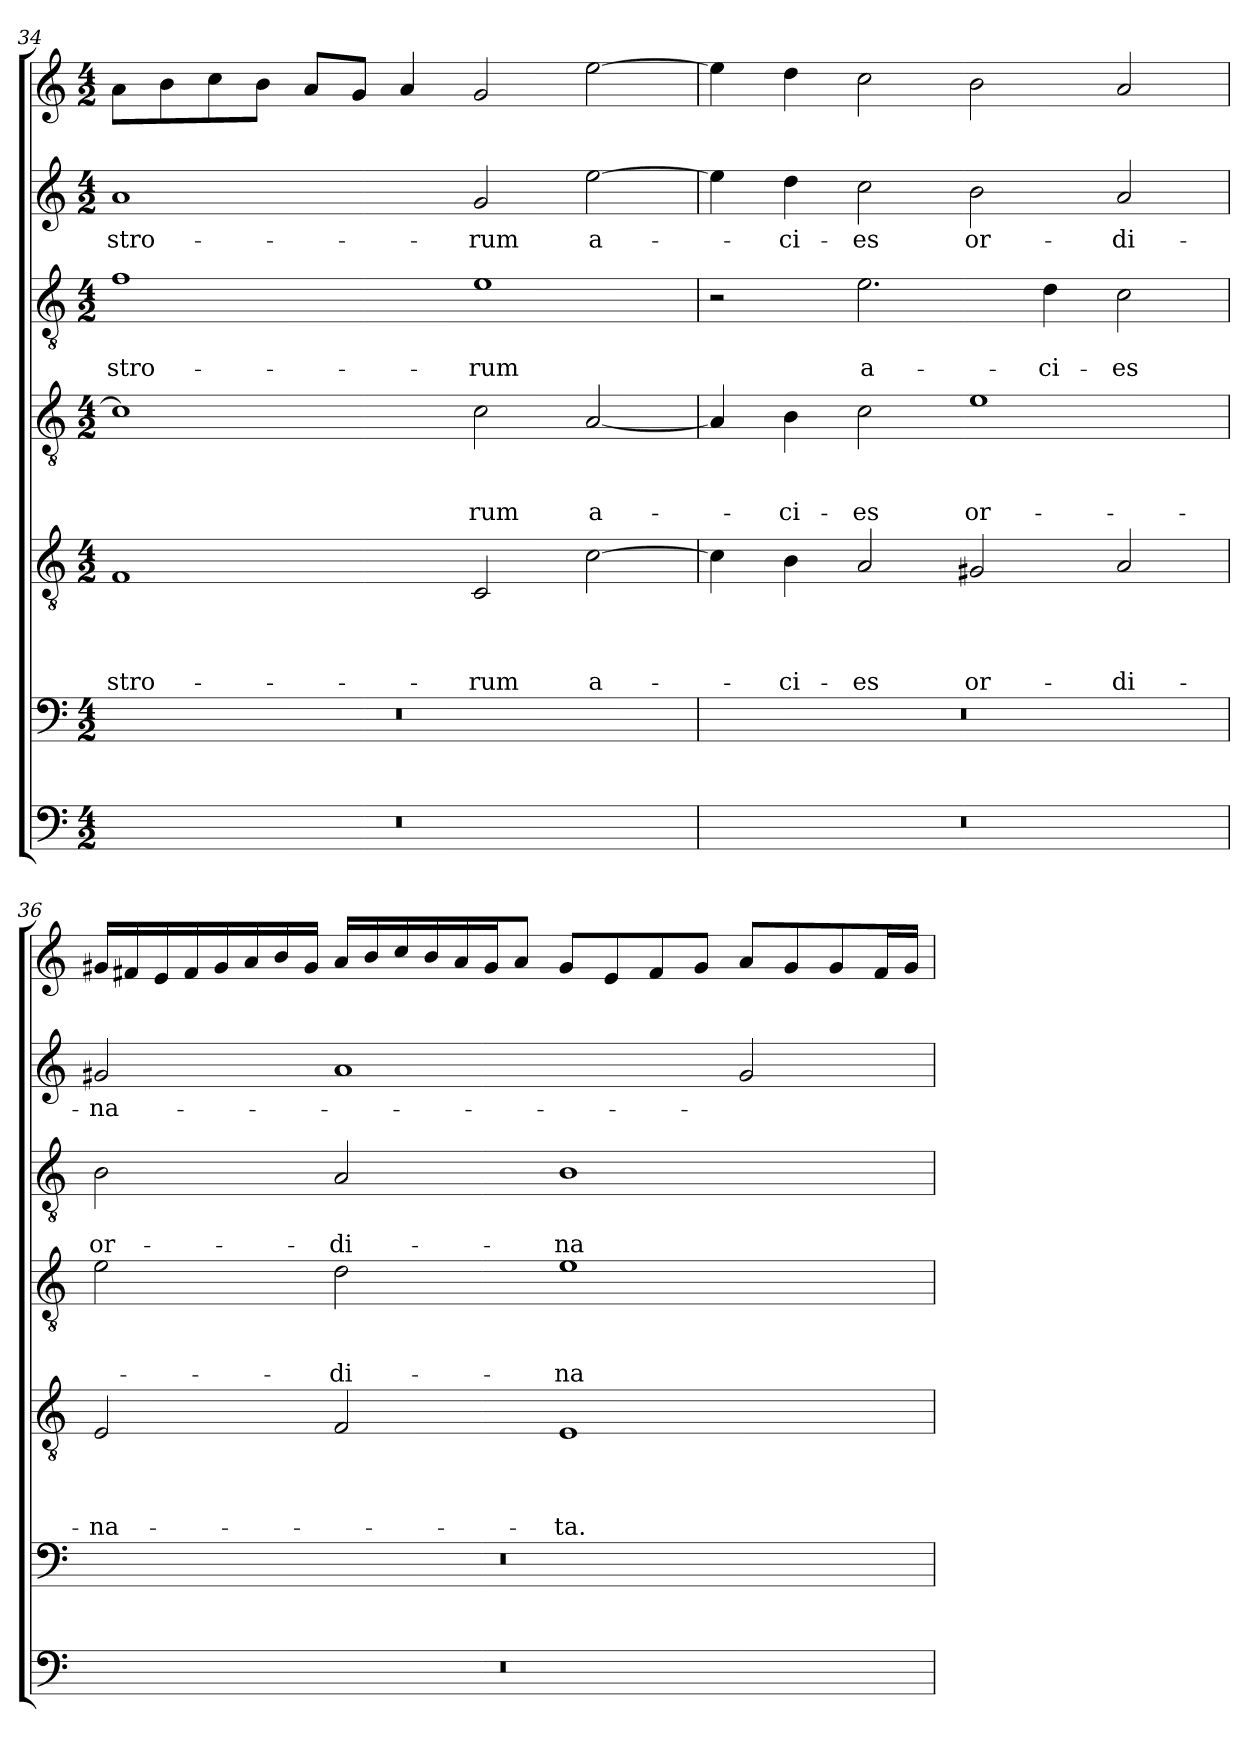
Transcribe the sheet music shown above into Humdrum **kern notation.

**kern	**kern	**kern	**text	**text	**text	**text	**kern	**text	**text	**text	**kern	**text	**text	**kern	**text	**kern
*part7	*part6	*part5	*part5	*part5	*part5	*part5	*part4	*part4	*part4	*part4	*part3	*part3	*part3	*part2	*part2	*part1
*staff7	*staff6	*staff5	*staff5	*staff5	*staff5	*staff5	*staff4	*staff4	*staff4	*staff4	*staff3	*staff3	*staff3	*staff2	*staff2	*staff1
*clefF4	*clefF4	*clefGv2	*	*	*	*	*clefGv2	*	*	*	*clefGv2	*	*	*clefG2	*	*clefG2
*	*ITrd8c14	*	*	*	*	*	*	*	*	*	*	*	*	*	*	*
*k[]	*k[]	*k[]	*	*	*	*	*k[]	*	*	*	*k[]	*	*	*k[]	*	*k[]
*C:	*C:	*C:	*	*	*	*	*C:	*	*	*	*C:	*	*	*C:	*	*C:
*M4/2	*M4/2	*M4/2	*	*	*	*	*M4/2	*	*	*	*M4/2	*	*	*M4/2	*	*M4/2
=34	=34	=34	=34	=34	=34	=34	=34	=34	=34	=34	=34	=34	=34	=34	=34	=34
!	!	!	!	!	!	!LO:LY:b	!	!	!	!	!	!	!LO:LY:b	!	!LO:LY:b	!
0r	0r	1F	.	.	.	-stro-	1c]	.	.	.	1f	.	-stro-	1a	-stro-	8a\L
.	.	.	.	.	.	.	.	.	.	.	.	.	.	.	.	8b\
.	.	.	.	.	.	.	.	.	.	.	.	.	.	.	.	8cc\
.	.	.	.	.	.	.	.	.	.	.	.	.	.	.	.	8b\J
.	.	.	.	.	.	.	.	.	.	.	.	.	.	.	.	8a/L
.	.	.	.	.	.	.	.	.	.	.	.	.	.	.	.	8g/J
.	.	.	.	.	.	.	.	.	.	.	.	.	.	.	.	4a/
!	!	!	!	!	!	!LO:LY:b	!	!	!	!LO:LY:b	!	!	!LO:LY:b	!	!LO:LY:b	!
.	.	2C/	.	.	.	-rum	2c\	.	.	-rum	1e	.	-rum	2g/	-rum	2g/
!	!	!	!	!	!	!LO:LY:b	!	!	!	!LO:LY:b	!	!	!	!	!LO:LY:b	!
.	.	[2c\	.	.	.	a-	[2A/	.	.	a-	.	.	.	[2ee\	a-	[2ee\
=35	=35	=35	=35	=35	=35	=35	=35	=35	=35	=35	=35	=35	=35	=35	=35	=35
0r	0r	4c\]	.	.	.	.	4A/]	.	.	.	2r	.	.	4ee\]	.	4ee\]
!	!	!	!	!	!	!LO:LY:b	!	!	!	!LO:LY:b	!	!	!	!	!LO:LY:b	!
.	.	4B\	.	.	.	-ci-	4B\	.	.	-ci-	.	.	.	4dd\	-ci-	4dd\
!	!	!	!	!	!	!LO:LY:b	!	!	!	!LO:LY:b	!	!	!LO:LY:b	!	!LO:LY:b	!
.	.	2A/	.	.	.	-es	2c\	.	.	-es	2.e\	.	a-	2cc\	-es	2cc\
!	!	!	!	!	!	!LO:LY:b	!	!	!	!LO:LY:b	!	!	!	!	!LO:LY:b	!
.	.	2G#X/	.	.	.	or-	1e	.	.	or-	.	.	.	2b\	or-	2b\
!	!	!	!	!	!	!	!	!	!	!	!	!	!LO:LY:b	!	!	!
.	.	.	.	.	.	.	.	.	.	.	4d\	.	-ci-	.	.	.
!	!	!	!	!	!	!LO:LY:b	!	!	!	!	!	!	!LO:LY:b	!	!LO:LY:b	!
.	.	2A/	.	.	.	-di-	.	.	.	.	2c\	.	-es	2a/	-di-	2a/
=36	=36	=36	=36	=36	=36	=36	=36	=36	=36	=36	=36	=36	=36	=36	=36	=36
!	!	!	!	!	!	!LO:LY:b	!	!	!	!	!	!	!LO:LY:b	!	!LO:LY:b	!
0r	0r	2E/	.	.	.	-na-	2e\	.	.	.	2B\	.	or-	2g#X/	-na-	16g#X/LL
.	.	.	.	.	.	.	.	.	.	.	.	.	.	.	.	16f#X/
.	.	.	.	.	.	.	.	.	.	.	.	.	.	.	.	16e/
.	.	.	.	.	.	.	.	.	.	.	.	.	.	.	.	16f#/
.	.	.	.	.	.	.	.	.	.	.	.	.	.	.	.	16g#/
.	.	.	.	.	.	.	.	.	.	.	.	.	.	.	.	16a/
.	.	.	.	.	.	.	.	.	.	.	.	.	.	.	.	16b/
.	.	.	.	.	.	.	.	.	.	.	.	.	.	.	.	16g#/JJ
!	!	!	!	!	!	!	!	!	!	!LO:LY:b	!	!	!LO:LY:b	!	!	!
.	.	2F/	.	.	.	.	2d\	.	.	-di-	2A/	.	-di-	1a	.	16a/LL
.	.	.	.	.	.	.	.	.	.	.	.	.	.	.	.	16b/
.	.	.	.	.	.	.	.	.	.	.	.	.	.	.	.	16cc/
.	.	.	.	.	.	.	.	.	.	.	.	.	.	.	.	16b/
.	.	.	.	.	.	.	.	.	.	.	.	.	.	.	.	16a/
.	.	.	.	.	.	.	.	.	.	.	.	.	.	.	.	16g#/J
.	.	.	.	.	.	.	.	.	.	.	.	.	.	.	.	8a/J
!	!	!	!	!	!	!LO:LY:b	!	!	!	!LO:LY:b	!	!	!LO:LY:b	!	!	!
.	.	1E	.	.	.	-ta.	1e	.	.	-na-	1B	.	-na-	.	.	8g#/L
.	.	.	.	.	.	.	.	.	.	.	.	.	.	.	.	8e/
.	.	.	.	.	.	.	.	.	.	.	.	.	.	.	.	8f#/
.	.	.	.	.	.	.	.	.	.	.	.	.	.	.	.	8g#/J
.	.	.	.	.	.	.	.	.	.	.	.	.	.	2g#/	.	8a/L
.	.	.	.	.	.	.	.	.	.	.	.	.	.	.	.	8g#/
.	.	.	.	.	.	.	.	.	.	.	.	.	.	.	.	8g#/
.	.	.	.	.	.	.	.	.	.	.	.	.	.	.	.	16f#/L
.	.	.	.	.	.	.	.	.	.	.	.	.	.	.	.	16g#/JJ
=	=	=	=	=	=	=	=	=	=	=	=	=	=	=	=	=
*-	*-	*-	*-	*-	*-	*-	*-	*-	*-	*-	*-	*-	*-	*-	*-	*-
